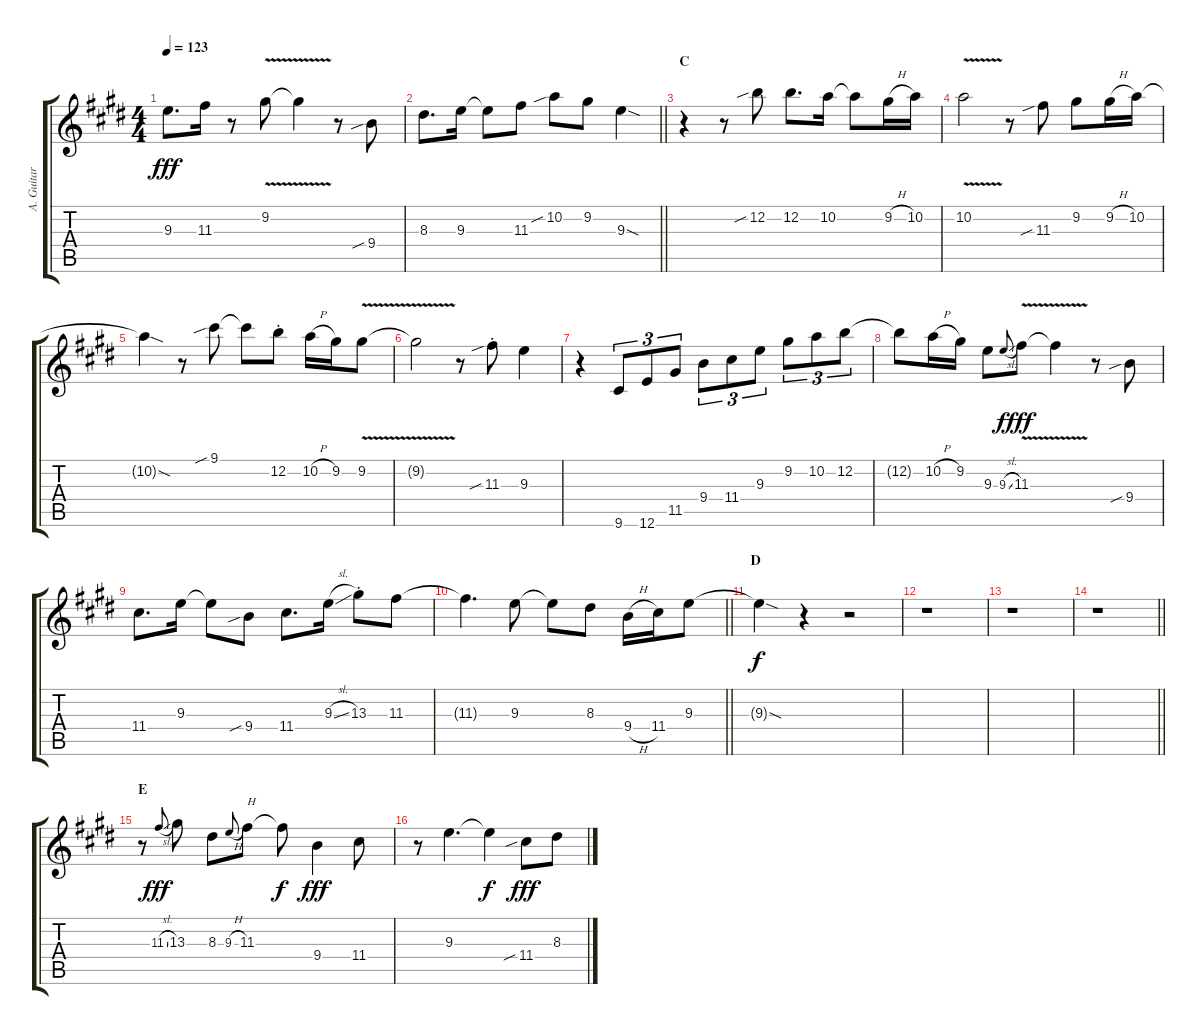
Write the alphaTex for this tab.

\track ("A. Guitar I" "A. Guitar ") {instrument acousticguitarsteel}
\staff {score tabs}
\tuning (E4 B3 G3 D3 A2 E2) {hide}
\ts (4 4)
\tempo 123
\clef g2
\ks e
9.3.8{d dy fff} 11.3.16 r.8 9.2{v}.8 9.2{t}.4 r.8 9.4{sib}.8 |
\barLineRight lightlight
8.3.8{d} 9.3.16 9.3{t}.8 11.3.8 10.2{sib}.8 9.2.8 9.3{sod}.4 |
\section ("" "C")
r.4 r.8 12.2{sib}.8 12.2.8{d} 10.2.16 10.2{t}.8 9.2{h}.16 10.2.16 |
10.2{v}.2 r.8 11.3{sib}.8 9.2.8 9.2{h}.16 10.2.16 |
10.2{sod t}.4 r.8 9.1{sib}.8 9.1{t}.8 12.2{st}.8 10.2{h}.16 9.2.16 9.2{v}.8 |
9.2{t}.2 r.8 11.3{sib st}.8 9.3.4 |
r.4 9.6.8{tu (3 2)} 12.6.8{tu (3 2)} 11.5.8{tu (3 2)} 9.4.8{tu (3 2)} 11.4.8{tu (3 2)} 9.3.8{tu (3 2)} 9.2.8{tu (3 2)} 10.2.8{tu (3 2)} 12.2.8{tu (3 2)} |
12.2{t}.8 10.2{h}.16 9.2.16 9.3.8 9.3{sl}.8{gr onbeat dy f} 11.3{v}.8{dy fff} 11.3{t}.4 r.8 9.4{sib}.8 |
11.4.8{d} 9.3.16 9.3{t}.8 9.4{sib}.8 11.4.8{d} 9.3{sl}.16 13.3{st}.8 11.3.8 |
\barLineRight lightlight
11.3{t}.4{d} 9.3.8 9.3{t}.8 8.3.8 9.4{h}.16 11.4.16 9.3.8 |
\section ("" "D")
9.3{sod t}.4{dy f} r.4 r.2 |
r.1 |
r.1 |
\barLineRight lightlight
r.1 |
\section ("" "E")
r.8 11.3{sl}.8{gr onbeat dy fff} 13.3.8 8.3.8 9.3{h}.8{gr onbeat} 11.3.8{txt "H"} 11.3{t}.8{dy f} 9.4.4{dy fff} 11.4.8 |
r.8 9.3.4{d} 9.3{t}.4{dy f} 11.4{sib}.8{dy fff} 8.3.8
